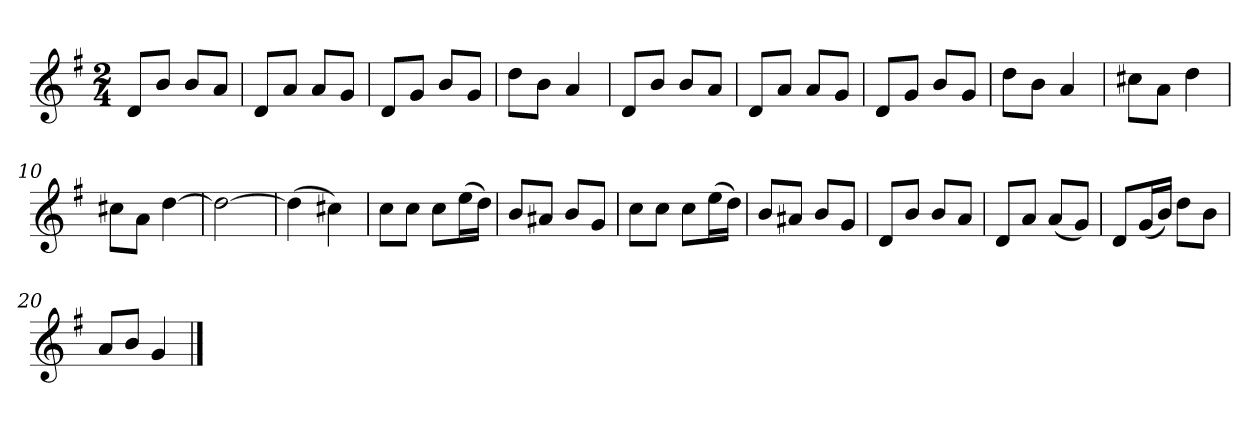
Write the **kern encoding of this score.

**kern
*part1
*staff1
*k[f#]
*M2/4
*MM120
=1
8dL
8bJ
8bL
8aJ
=2
8dL
8aJ
8aL
8gJ
=3
8dL
8gJ
8bL
8gJ
=4
8ddL
8bJ
4a
=5
8dL
8bJ
8bL
8aJ
=6
8dL
8aJ
8aL
8gJ
=7
8dL
8gJ
8bL
8gJ
=8
8ddL
8bJ
4a
=9
8cc#XL
8aJ
4dd
=10
8cc#XL
8aJ
[4dd
=11
2dd_
=12
(4dd]
4cc#X)
=13
8ccL
8ccJ
8ccL
(16eeL
16ddJJ)
=14
8bL
8a#XJ
8bL
8gJ
=15
8ccL
8ccJ
8ccL
(16eeL
16ddJJ)
=16
8bL
8a#XJ
8bL
8gJ
=17
8dL
8bJ
8bL
8aJ
=18
8dL
8aJ
(8aL
8gJ)
=19
8dL
(16gL
16bJJ)
8ddL
8bJ
=20
8aL
8bJ
4g
==
*-
